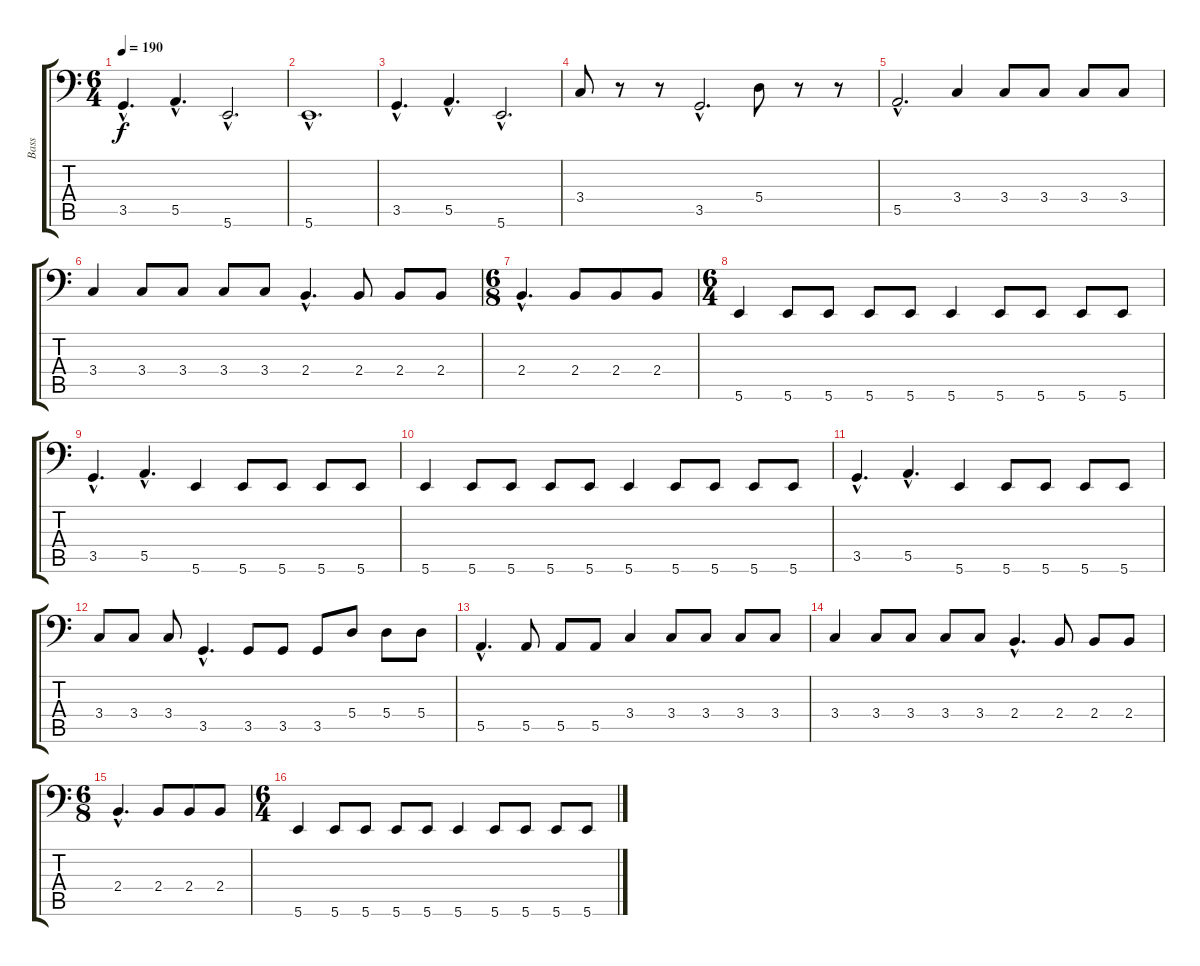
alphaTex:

\track ("Bass" "Bass") {instrument electricbasspick}
\staff {score tabs}
\tuning (B2 G2 D2 A1 E1 B0) {hide}
\ts (6 4)
\tempo 190
\clef f4
\ks c
3.5{hac}.4{d dy f} 5.5{hac}.4{d} 5.6{hac}.2{d} |
5.6{hac}.1{d} |
3.5{hac}.4{d} 5.5{hac}.4{d} 5.6{hac}.2{d} |
3.4.8 r.8 r.8 3.5{hac}.2{d} 5.4.8 r.8 r.8 |
5.5{hac}.2{d} 3.4.4 3.4.8 3.4.8 3.4.8 3.4.8 |
3.4.4 3.4.8 3.4.8 3.4.8 3.4.8 2.4{hac}.4{d} 2.4.8 2.4.8 2.4.8 |
\ts (6 8)
2.4{hac}.4{d} 2.4.8 2.4.8 2.4.8 |
\ts (6 4)
5.6.4 5.6.8 5.6.8 5.6.8 5.6.8 5.6.4 5.6.8 5.6.8 5.6.8 5.6.8 |
3.5{hac}.4{d} 5.5{hac}.4{d} 5.6.4 5.6.8 5.6.8 5.6.8 5.6.8 |
5.6.4 5.6.8 5.6.8 5.6.8 5.6.8 5.6.4 5.6.8 5.6.8 5.6.8 5.6.8 |
3.5{hac}.4{d} 5.5{hac}.4{d} 5.6.4 5.6.8 5.6.8 5.6.8 5.6.8 |
3.4.8 3.4.8 3.4.8 3.5{hac}.4{d} 3.5.8 3.5.8 3.5.8 5.4.8 5.4.8 5.4.8 |
5.5{hac}.4{d} 5.5.8 5.5.8 5.5.8 3.4.4 3.4.8 3.4.8 3.4.8 3.4.8 |
3.4.4 3.4.8 3.4.8 3.4.8 3.4.8 2.4{hac}.4{d} 2.4.8 2.4.8 2.4.8 |
\ts (6 8)
2.4{hac}.4{d} 2.4.8 2.4.8 2.4.8 |
\ts (6 4)
5.6.4 5.6.8 5.6.8 5.6.8 5.6.8 5.6.4 5.6.8 5.6.8 5.6.8 5.6.8
